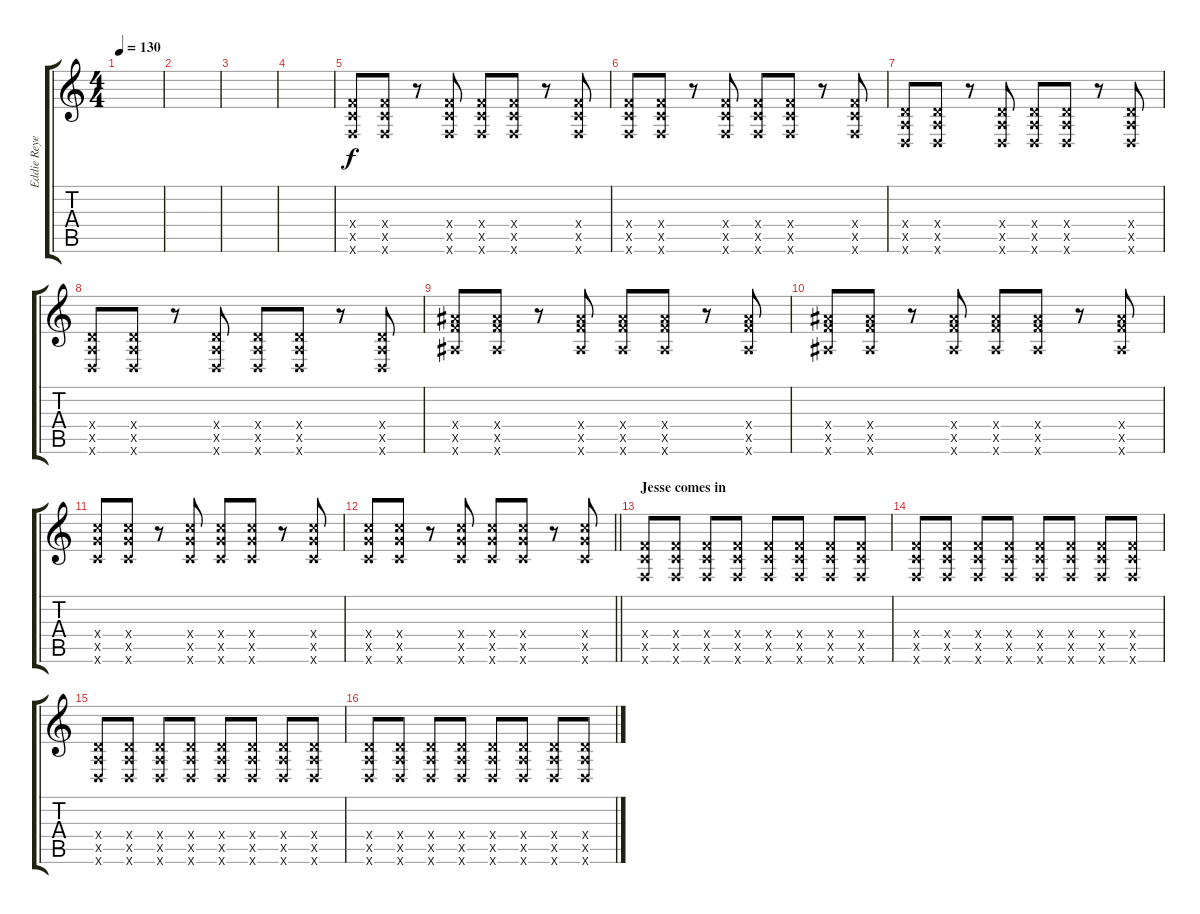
\track ("Eddie Reyes-Lead Guitar" "Eddie Reye") {instrument electricguitarclean}
\staff {score tabs}
\tuning (E4 B3 G3 D3 A2 D2) {hide}
\ts (4 4)
\tempo 130
\clef g2
\ks c
|
|
|
|
(3.4{x} 3.5{x} 3.6{x}).8 (3.4{x} 3.5{x} 3.6{x}).8 r.8 (3.4{x} 3.5{x} 3.6{x}).8 (3.4{x} 3.5{x} 3.6{x}).8 (3.4{x} 3.5{x} 3.6{x}).8 r.8 (3.4{x} 3.5{x} 3.6{x}).8 |
(3.4{x} 3.5{x} 3.6{x}).8 (3.4{x} 3.5{x} 3.6{x}).8 r.8 (3.4{x} 3.5{x} 3.6{x}).8 (3.4{x} 3.5{x} 3.6{x}).8 (3.4{x} 3.5{x} 3.6{x}).8 r.8 (3.4{x} 3.5{x} 3.6{x}).8 |
(0.4{x} 0.5{x} 0.6{x}).8 (0.4{x} 0.5{x} 0.6{x}).8 r.8 (0.4{x} 0.5{x} 0.6{x}).8 (0.4{x} 0.5{x} 0.6{x}).8 (0.4{x} 0.5{x} 0.6{x}).8 r.8 (0.4{x} 0.5{x} 0.6{x}).8 |
(0.4{x} 0.5{x} 0.6{x}).8 (0.4{x} 0.5{x} 0.6{x}).8 r.8 (0.4{x} 0.5{x} 0.6{x}).8 (0.4{x} 0.5{x} 0.6{x}).8 (0.4{x} 0.5{x} 0.6{x}).8 r.8 (0.4{x} 0.5{x} 0.6{x}).8 |
(8.4{x} 8.5{x} 8.6{x}).8 (8.4{x} 8.5{x} 8.6{x}).8 r.8 (8.4{x} 8.5{x} 8.6{x}).8 (8.4{x} 8.5{x} 8.6{x}).8 (8.4{x} 8.5{x} 8.6{x}).8 r.8 (8.4{x} 8.5{x} 8.6{x}).8 |
(8.4{x} 8.5{x} 8.6{x}).8 (8.4{x} 8.5{x} 8.6{x}).8 r.8 (8.4{x} 8.5{x} 8.6{x}).8 (8.4{x} 8.5{x} 8.6{x}).8 (8.4{x} 8.5{x} 8.6{x}).8 r.8 (8.4{x} 8.5{x} 8.6{x}).8 |
(10.4{x} 10.5{x} 10.6{x}).8 (10.4{x} 10.5{x} 10.6{x}).8 r.8 (10.4{x} 10.5{x} 10.6{x}).8 (10.4{x} 10.5{x} 10.6{x}).8 (10.4{x} 10.5{x} 10.6{x}).8 r.8 (10.4{x} 10.5{x} 10.6{x}).8 |
\barLineRight lightlight
(10.4{x} 10.5{x} 10.6{x}).8 (10.4{x} 10.5{x} 10.6{x}).8 r.8 (10.4{x} 10.5{x} 10.6{x}).8 (10.4{x} 10.5{x} 10.6{x}).8 (10.4{x} 10.5{x} 10.6{x}).8 r.8 (10.4{x} 10.5{x} 10.6{x}).8 |
\section ("" "Jesse comes in")
(3.4{x} 3.5{x} 3.6{x}).8 (3.4{x} 3.5{x} 3.6{x}).8 (3.4{x} 3.5{x} 3.6{x}).8 (3.4{x} 3.5{x} 3.6{x}).8 (3.4{x} 3.5{x} 3.6{x}).8 (3.4{x} 3.5{x} 3.6{x}).8 (3.4{x} 3.5{x} 3.6{x}).8 (3.4{x} 3.5{x} 3.6{x}).8 |
(3.4{x} 3.5{x} 3.6{x}).8 (3.4{x} 3.5{x} 3.6{x}).8 (3.4{x} 3.5{x} 3.6{x}).8 (3.4{x} 3.5{x} 3.6{x}).8 (3.4{x} 3.5{x} 3.6{x}).8 (3.4{x} 3.5{x} 3.6{x}).8 (3.4{x} 3.5{x} 3.6{x}).8 (3.4{x} 3.5{x} 3.6{x}).8 |
(0.4{x} 0.5{x} 0.6{x}).8 (0.4{x} 0.5{x} 0.6{x}).8 (0.4{x} 0.5{x} 0.6{x}).8 (0.4{x} 0.5{x} 0.6{x}).8 (0.4{x} 0.5{x} 0.6{x}).8 (0.4{x} 0.5{x} 0.6{x}).8 (0.4{x} 0.5{x} 0.6{x}).8 (0.4{x} 0.5{x} 0.6{x}).8 |
(0.4{x} 0.5{x} 0.6{x}).8 (0.4{x} 0.5{x} 0.6{x}).8 (0.4{x} 0.5{x} 0.6{x}).8 (0.4{x} 0.5{x} 0.6{x}).8 (0.4{x} 0.5{x} 0.6{x}).8 (0.4{x} 0.5{x} 0.6{x}).8 (0.4{x} 0.5{x} 0.6{x}).8 (0.4{x} 0.5{x} 0.6{x}).8
